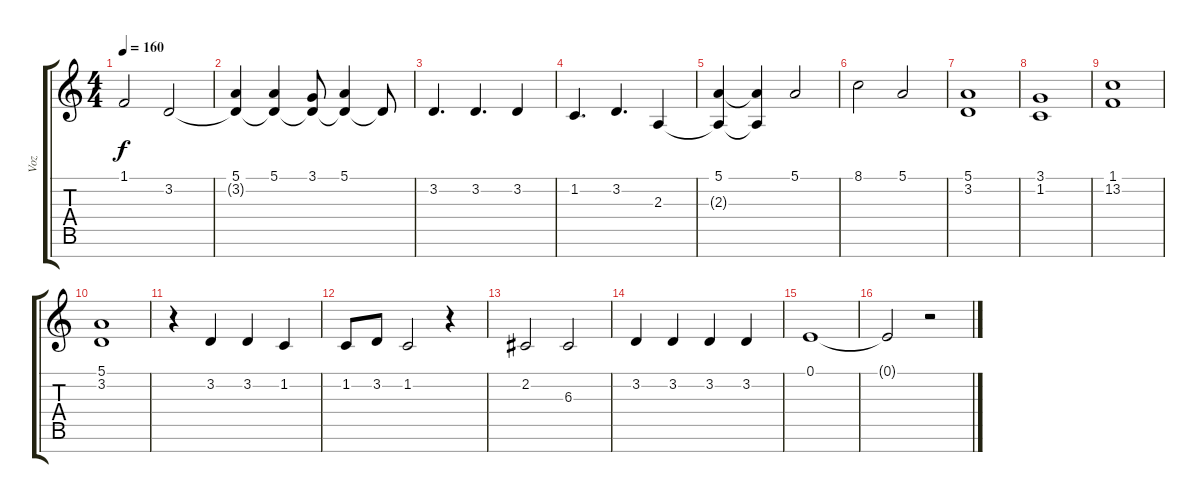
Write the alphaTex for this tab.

\track ("Voz" "Voz") {instrument flute}
\staff {score tabs}
\tuning (E4 B3 G3 D3 A2 E2 B1) {hide}
\ts (4 4)
\tempo 160
\clef g2
\ks c
1.1.2{dy f} 3.2.2 |
(5.1 3.2{t}).4 (5.1 3.2{t}).4 (3.1 3.2{t}).8 (5.1 3.2{t}).4 3.2{t}.8 |
3.2.4{d} 3.2.4{d} 3.2.4 |
1.2.4{d} 3.2.4{d} 2.3.4 |
(5.1 2.3{t}).4 (5.1{t} 2.3{t}).4 5.1.2 |
8.1.2 5.1.2 |
(5.1 3.2).1 |
(3.1 1.2).1 |
(1.1 13.2).1 |
(5.1 3.2).1 |
r.4 3.2.4 3.2.4 1.2.4 |
1.2.8 3.2.8 1.2.2 r.4 |
2.2.2 6.3.2 |
3.2.4 3.2.4 3.2.4 3.2.4 |
0.1.1 |
0.1{t}.2 r.2
